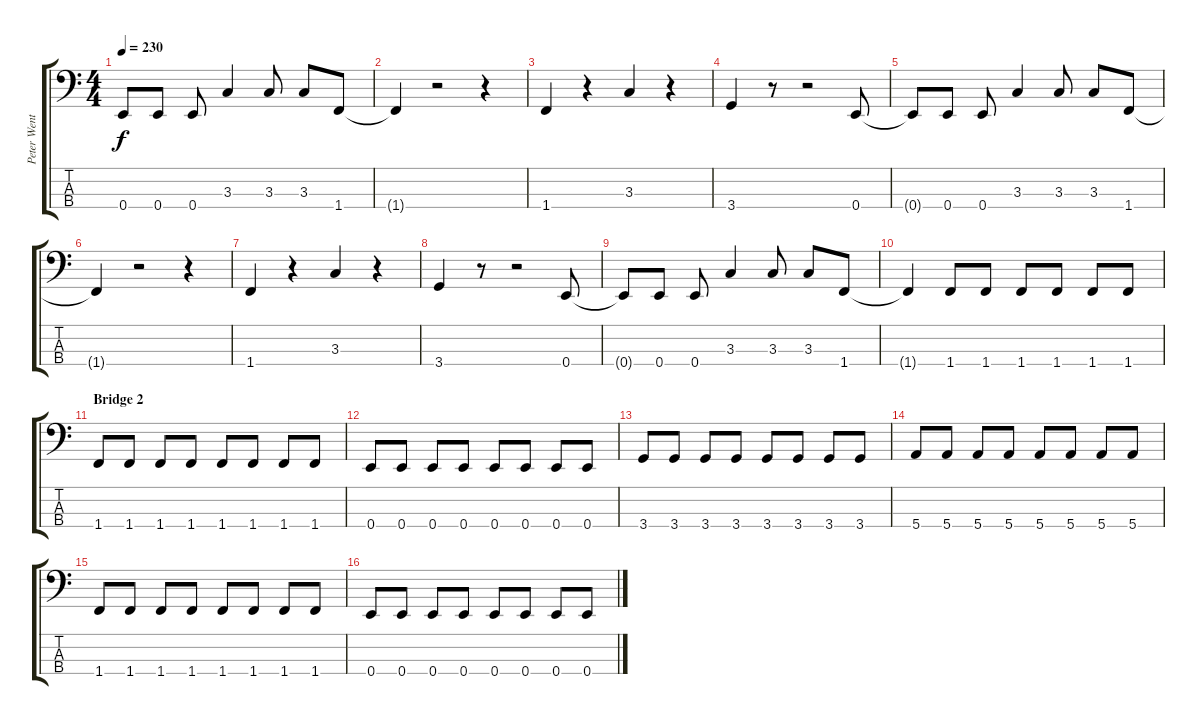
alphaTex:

\track ("Peter Wentz (Bass)" "Peter Went") {instrument electricbasspick}
\staff {score tabs}
\tuning (G2 D2 A1 E1) {hide}
\ts (4 4)
\tempo 230
\clef f4
\ks c
0.4{t}.8{dy f} 0.4.8 0.4.8 3.3.4 3.3.8 3.3.8 1.4.8 |
1.4{t}.4 r.2 r.4 |
1.4.4 r.4 3.3.4 r.4 |
3.4.4 r.8 r.2 0.4.8 |
0.4{t}.8 0.4.8 0.4.8 3.3.4 3.3.8 3.3.8 1.4.8 |
1.4{t}.4 r.2 r.4 |
1.4.4 r.4 3.3.4 r.4 |
3.4.4 r.8 r.2 0.4.8 |
0.4{t}.8 0.4.8 0.4.8 3.3.4 3.3.8 3.3.8 1.4.8 |
1.4{t}.4 1.4.8 1.4.8 1.4.8 1.4.8 1.4.8 1.4.8 |
\section ("" "Bridge 2")
1.4.8 1.4.8 1.4.8 1.4.8 1.4.8 1.4.8 1.4.8 1.4.8 |
0.4.8 0.4.8 0.4.8 0.4.8 0.4.8 0.4.8 0.4.8 0.4.8 |
3.4.8 3.4.8 3.4.8 3.4.8 3.4.8 3.4.8 3.4.8 3.4.8 |
5.4.8 5.4.8 5.4.8 5.4.8 5.4.8 5.4.8 5.4.8 5.4.8 |
1.4.8 1.4.8 1.4.8 1.4.8 1.4.8 1.4.8 1.4.8 1.4.8 |
0.4.8 0.4.8 0.4.8 0.4.8 0.4.8 0.4.8 0.4.8 0.4.8
